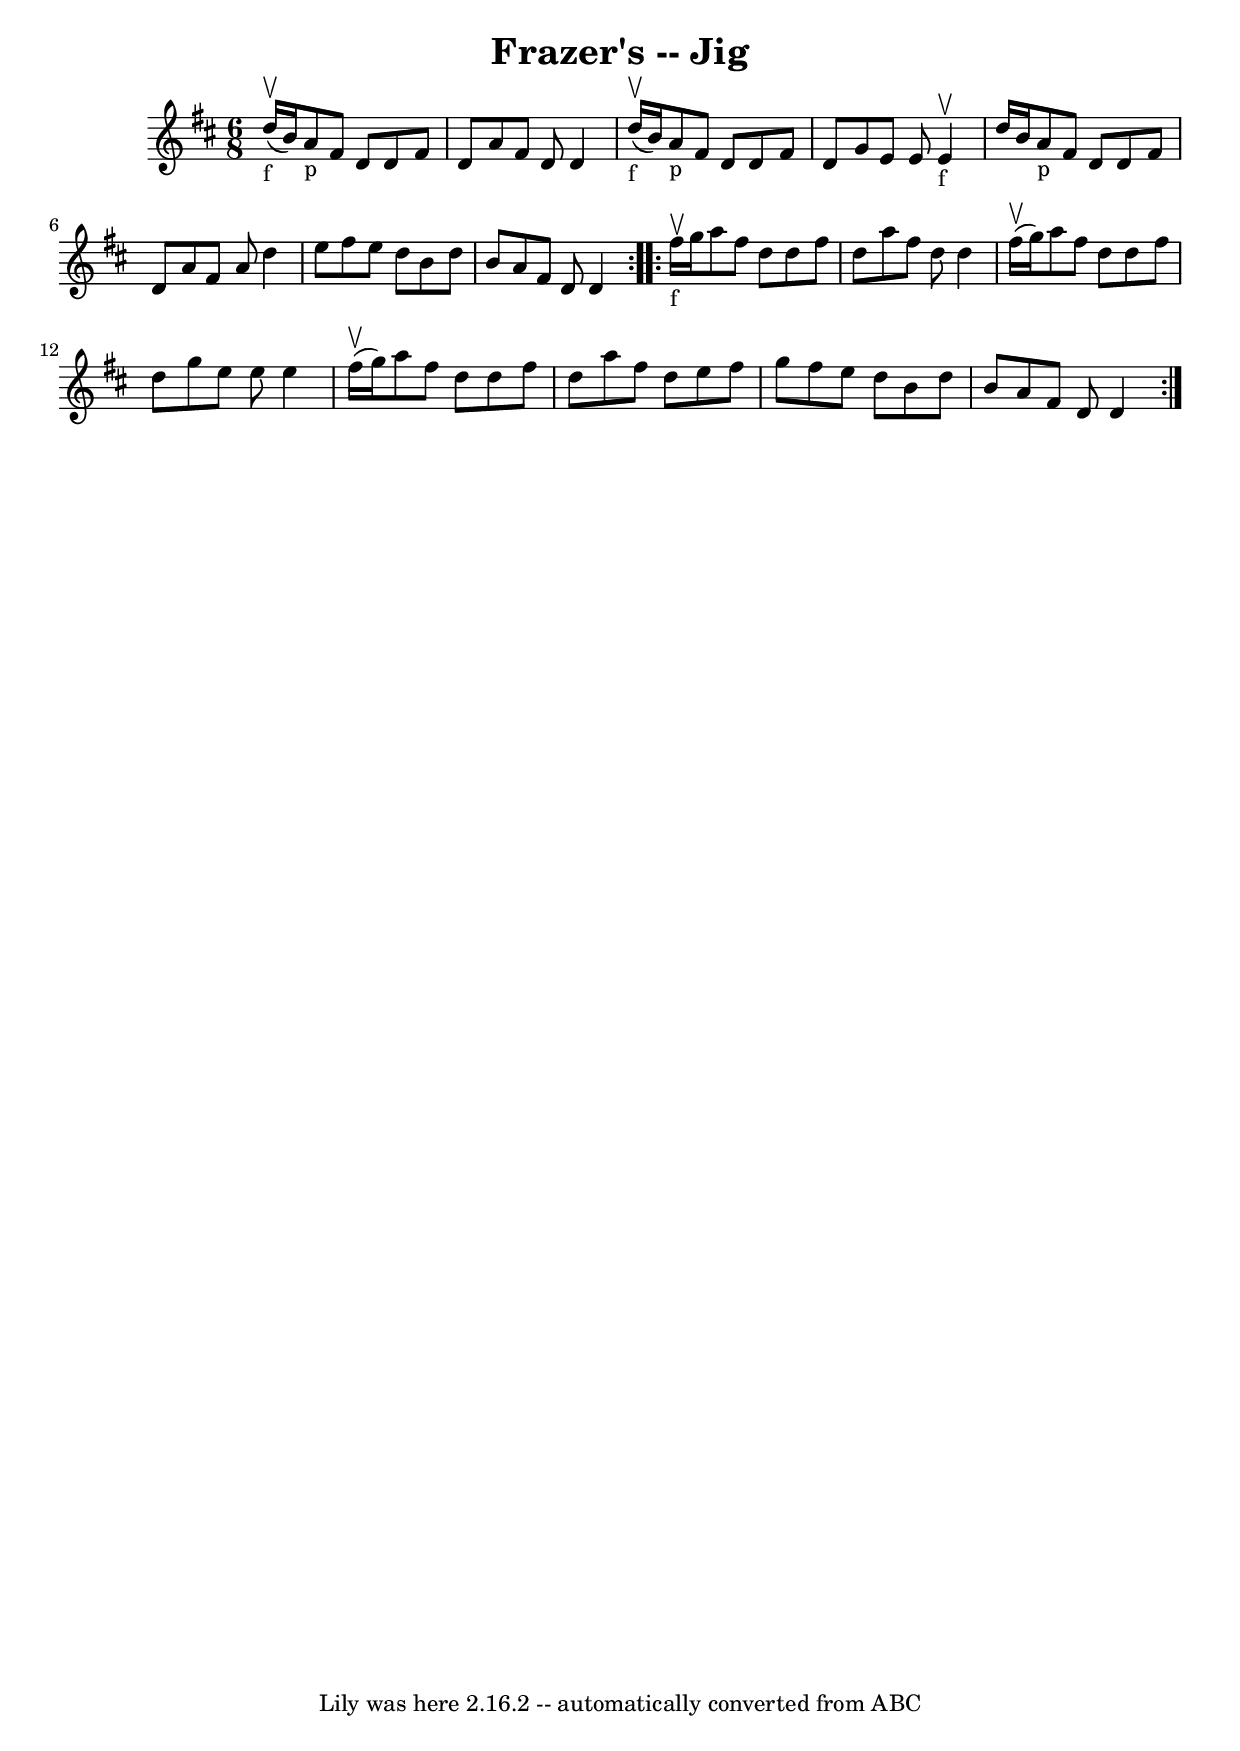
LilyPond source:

\version "2.16.2"
\include "Mammoth.ily"
\header {
  %% book = "Ryan's Mammoth Collection"
  crossRefNumber = "1"
  footnotes = ""
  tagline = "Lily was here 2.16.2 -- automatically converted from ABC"
  title = "Frazer's -- Jig"

}
voicedefault =  {



  \repeat volta 2 {

    \time 6/8 
    \key d \major
    d''16_"f"^\upbow(b'16) |
    a'8_"p"   
    fis'8 d'8 d'8 fis'8 d'8  |
    a'8 fis'8 d'8 d'4      
    d''16_"f"^\upbow(b'16) |
    a'8_"p" fis'8 d'8 d'8    
    fis'8 d'8  |
    g'8 e'8 e'8 e'4_"f"^\upbow d''16 b'16  |
    a'8_"p" fis'8 d'8 d'8 fis'8 d'8  |
    a'8  
    fis'8 a'8 d''4 e''8  |
    fis''8 e''8 d''8 b'8    
    d''8 b'8  |
    a'8 fis'8 d'8 d'4  
  } 
  \repeat volta 2 {
    
    fis''16_"f"^\upbow g''16  |
    a''8 fis''8 d''8 d''8    
    fis''8 d''8  |
    a''8 fis''8 d''8 d''4 fis''16^\upbow(
    g''16) |
    a''8 fis''8 d''8 d''8 fis''8 d''8  |
    
    g''8 e''8 e''8 e''4 fis''16^\upbow(g''16) |
    
    a''8 fis''8 d''8 d''8 fis''8 d''8  |
    a''8 fis''8    
    d''8 e''8 fis''8 g''8  |
    fis''8 e''8 d''8 b'8    
    d''8 b'8  |
    a'8 fis'8 d'8 d'4  
  }   

}

\score{
  <<

    \context Staff="default"
    {
      \voicedefault 
      
    }

  >>
  \layout {
    
  }
  \midi {
  }

}
